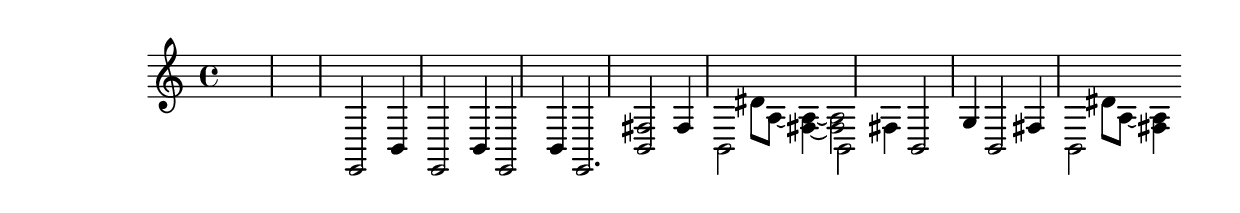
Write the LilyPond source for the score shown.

\relative {
  %\time 3/4
  %\key e \minor
  %\clef "treble_8"
  s2.
  s2.
  s2.
  %\repeat volta 2 {
    % meas. 4
    e,2 b'4
    e,2 b'4
    e,2 b'4
    e,2.
    <b' fis'>2 fis'4
    % meas. 9
    \voices 2,4 << { b,2 s4 } \\ { s4 dis'8 a~ <fis~ a~>4 } >>
    \voices 2,4 << { b,2 fis'4 } \\ { <fis a>2 s4 } >>
    b,2 g'4
    b,2 fis'4
    \voices 2,4 << { b,2 s4 } \\ { s4 dis'8 a~ <fis a>4 } >>
    % meas. 14
  %}
}

